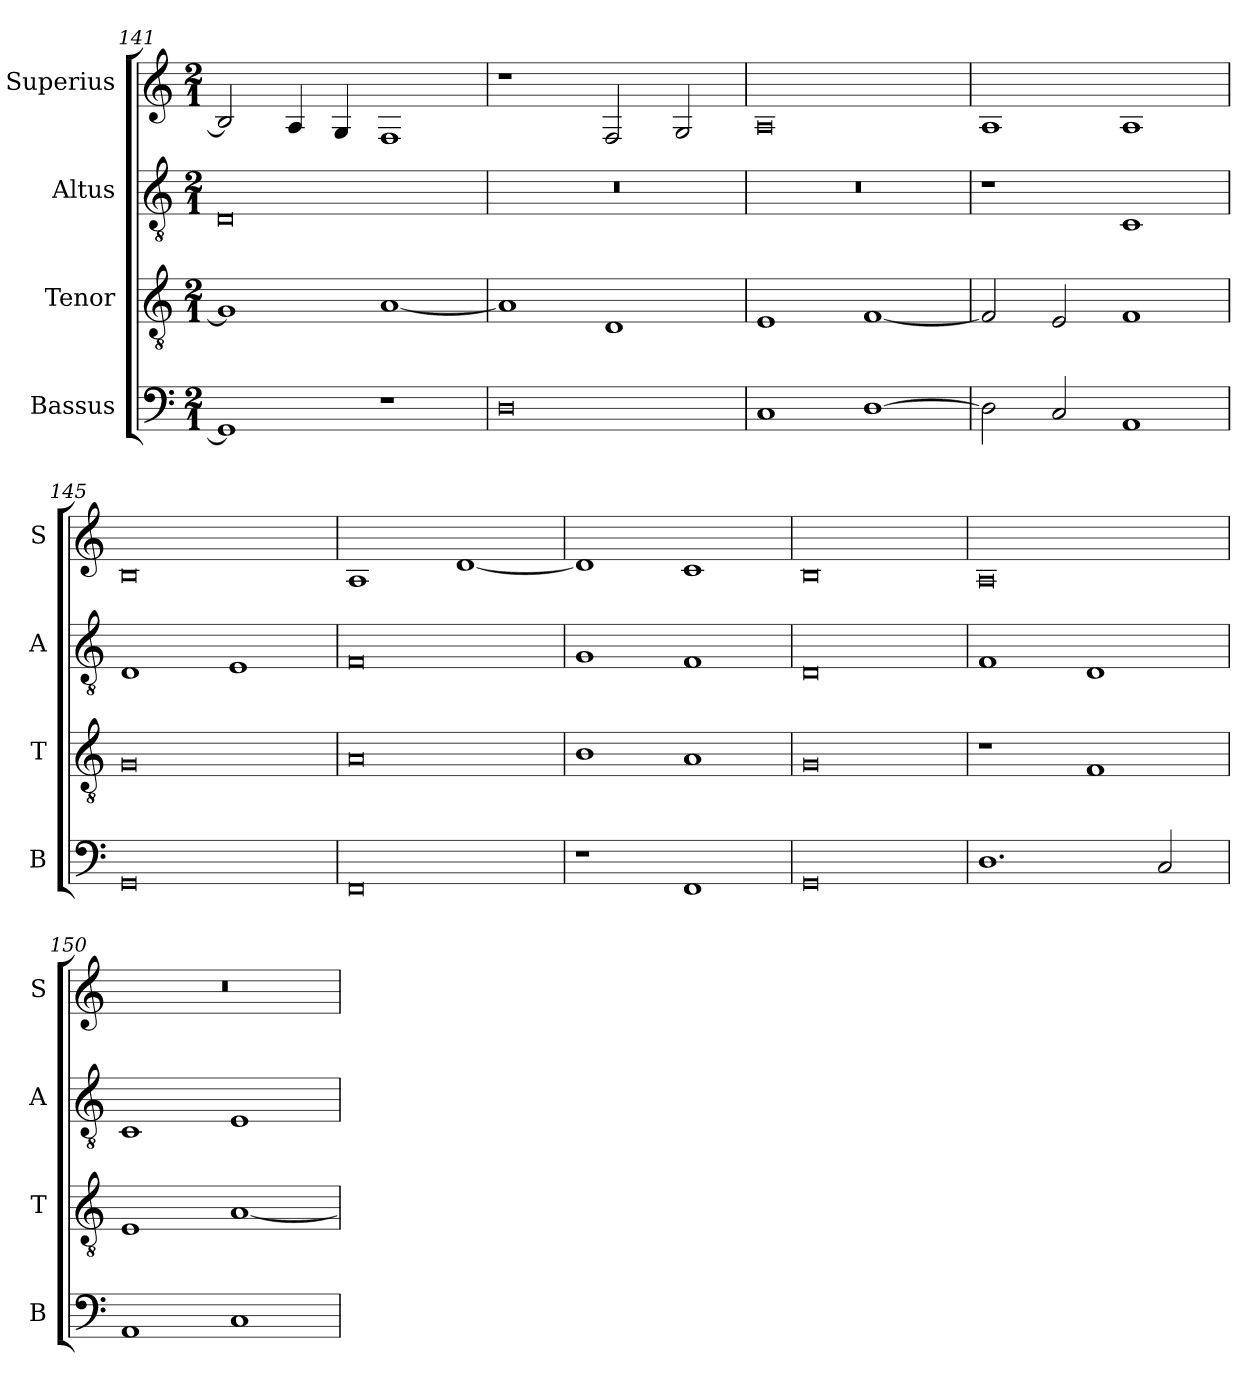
**kern	**kern	**kern	**kern
*part4	*part3	*part2	*part1
*staff4	*staff3	*staff2	*staff1
*I"Bassus	*I"Tenor	*I"Altus	*I"Superius
*I'B	*I'T	*I'A	*I'S
*clefF4	*clefGv2	*clefGv2	*clefG2
*k[]	*k[]	*k[]	*k[]
*M2/1	*M2/1	*M2/1	*M2/1
=141	=141	=141	=141
1GG]	1G]	0D	2B-/]
.	.	.	4A/
.	.	.	4G/
1r	[1A	.	1F
=142	=142	=142	=142
0D	1A]	0r	1r
.	1D	.	2F/
.	.	.	2G/
=143	=143	=143	=143
1C	1E	0r	0A
[1D	[1F	.	.
=144	=144	=144	=144
2D\]	2F/]	1r	1A
2C/	2E/	.	.
1AA	1F	1C	1A
=145	=145	=145	=145
0GG	0G	1D	0B
.	.	1E	.
=146	=146	=146	=146
0FF	0A	0F	1A
.	.	.	[1d
=147	=147	=147	=147
1r	1B	1G	1d]
1FF	1A	1F	1c
=148	=148	=148	=148
0GG	0G	0D	0B
=149	=149	=149	=149
1.D	1r	1F	0A
.	1F	1D	.
2C/	.	.	.
=150	=150	=150	=150
1AA	1E	1C	0r
1C	[1A	1E	.
=	=	=	=
*-	*-	*-	*-
